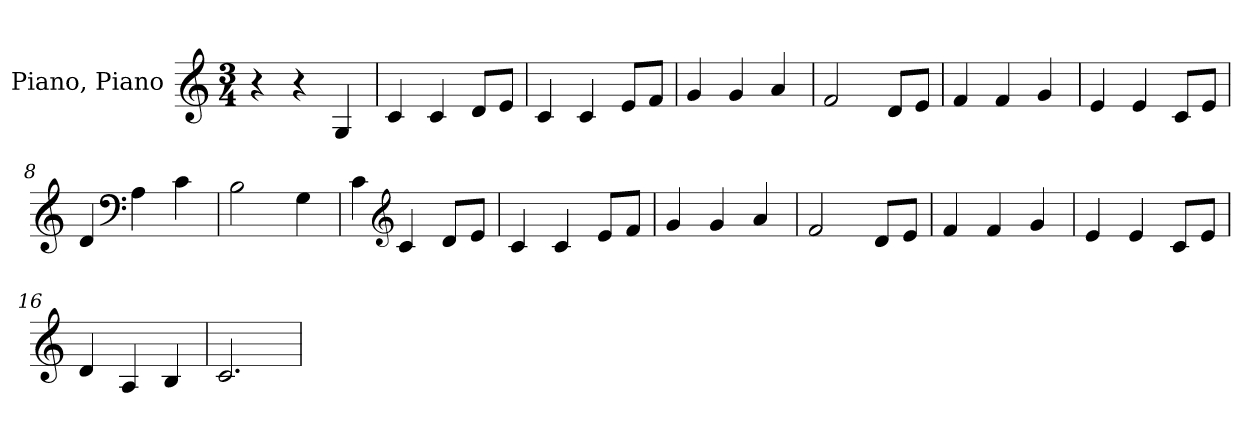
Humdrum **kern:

**kern
*part1
*staff1
*I"Piano, Piano
*I'Pno.
*clefG2
*k[]
*M3/4
*MM100
=1
4r
4r
4G/
=2
4c/
4c/
8d/L
8e/J
=3
4c/
4c/
8e/L
8f/J
=4
4g/
4g/
4a/
=5
2f/
8d/L
8e/J
=6
4f/
4f/
4g/
=7
4e/
4e/
8c/L
8e/J
=8
4d/
*clefF4
4A\
4c\
=9
2B\
4G\
!!LO:LB:g=z
=10
4c\
*clefG2
4c/
8d/L
8e/J
=11
4c/
4c/
8e/L
8f/J
=12
4g/
4g/
4a/
=13
2f/
8d/L
8e/J
=14
4f/
4f/
4g/
=15
4e/
4e/
8c/L
8e/J
=16
4d/
4A/
4B/
=17
2.c/
=
*-
